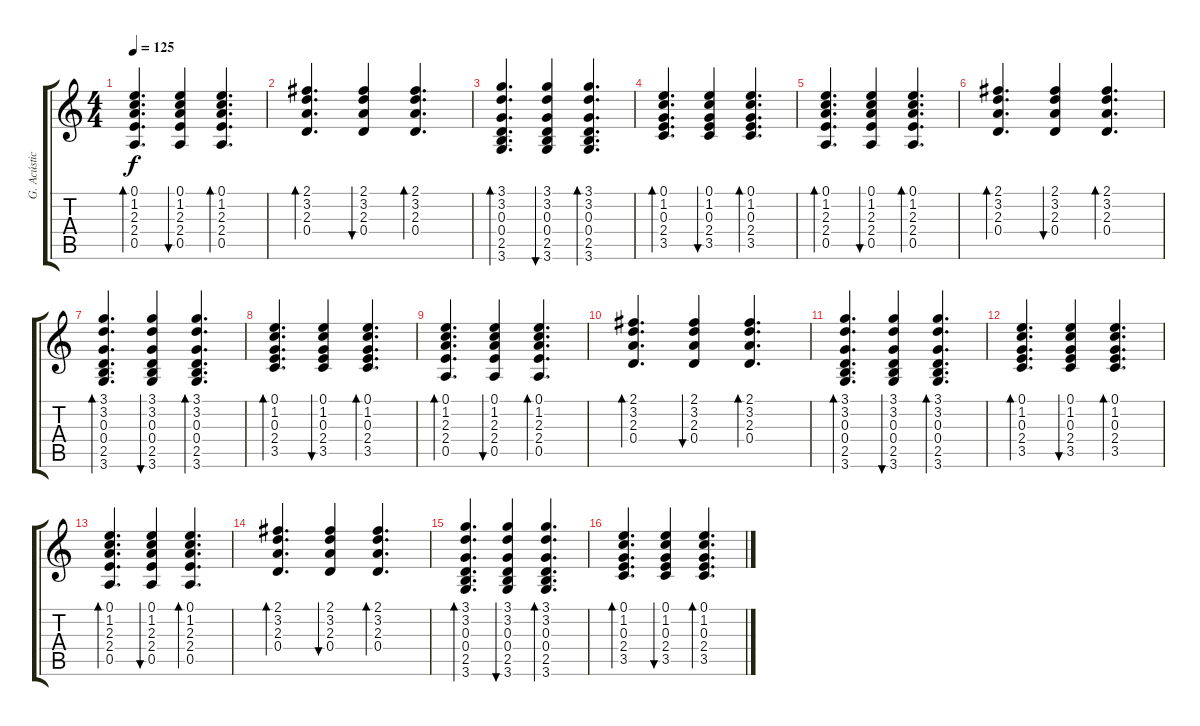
\track ("G. Acústica" "G. Acústic") {instrument acousticguitarsteel}
\staff {score tabs}
\tuning (E4 B3 G3 D3 A2 E2) {hide}
\ts (4 4)
\tempo 125
\clef g2
\ks c
(0.1 1.2 2.3 2.4 0.5).4{d bd 60 dy f} (0.1 1.2 2.3 2.4 0.5).4{bu 60} (0.1 1.2 2.3 2.4 0.5).4{d bd 60} |
(2.1 3.2 2.3 0.4).4{d bd 60} (2.1 3.2 2.3 0.4).4{bu 60} (2.1 3.2 2.3 0.4).4{d bd 60} |
(3.1 3.2 0.3 0.4 2.5 3.6).4{d bd 60} (3.1 3.2 0.3 0.4 2.5 3.6).4{bu 60} (3.1 3.2 0.3 0.4 2.5 3.6).4{d bd 60} |
(0.1 1.2 0.3 2.4 3.5).4{d bd 60} (0.1 1.2 0.3 2.4 3.5).4{bu 60} (0.1 1.2 0.3 2.4 3.5).4{d bd 60} |
(0.1 1.2 2.3 2.4 0.5).4{d bd 60} (0.1 1.2 2.3 2.4 0.5).4{bu 60} (0.1 1.2 2.3 2.4 0.5).4{d bd 60} |
(2.1 3.2 2.3 0.4).4{d bd 60} (2.1 3.2 2.3 0.4).4{bu 60} (2.1 3.2 2.3 0.4).4{d bd 60} |
(3.1 3.2 0.3 0.4 2.5 3.6).4{d bd 60} (3.1 3.2 0.3 0.4 2.5 3.6).4{bu 60} (3.1 3.2 0.3 0.4 2.5 3.6).4{d bd 60} |
(0.1 1.2 0.3 2.4 3.5).4{d bd 60} (0.1 1.2 0.3 2.4 3.5).4{bu 60} (0.1 1.2 0.3 2.4 3.5).4{d bd 60} |
(0.1 1.2 2.3 2.4 0.5).4{d bd 60} (0.1 1.2 2.3 2.4 0.5).4{bu 60} (0.1 1.2 2.3 2.4 0.5).4{d bd 60} |
(2.1 3.2 2.3 0.4).4{d bd 60} (2.1 3.2 2.3 0.4).4{bu 60} (2.1 3.2 2.3 0.4).4{d bd 60} |
(3.1 3.2 0.3 0.4 2.5 3.6).4{d bd 60} (3.1 3.2 0.3 0.4 2.5 3.6).4{bu 60} (3.1 3.2 0.3 0.4 2.5 3.6).4{d bd 60} |
(0.1 1.2 0.3 2.4 3.5).4{d bd 60} (0.1 1.2 0.3 2.4 3.5).4{bu 60} (0.1 1.2 0.3 2.4 3.5).4{d bd 60} |
(0.1 1.2 2.3 2.4 0.5).4{d bd 60} (0.1 1.2 2.3 2.4 0.5).4{bu 60} (0.1 1.2 2.3 2.4 0.5).4{d bd 60} |
(2.1 3.2 2.3 0.4).4{d bd 60} (2.1 3.2 2.3 0.4).4{bu 60} (2.1 3.2 2.3 0.4).4{d bd 60} |
(3.1 3.2 0.3 0.4 2.5 3.6).4{d bd 60} (3.1 3.2 0.3 0.4 2.5 3.6).4{bu 60} (3.1 3.2 0.3 0.4 2.5 3.6).4{d bd 60} |
(0.1 1.2 0.3 2.4 3.5).4{d bd 60} (0.1 1.2 0.3 2.4 3.5).4{bu 60} (0.1 1.2 0.3 2.4 3.5).4{d bd 60}
